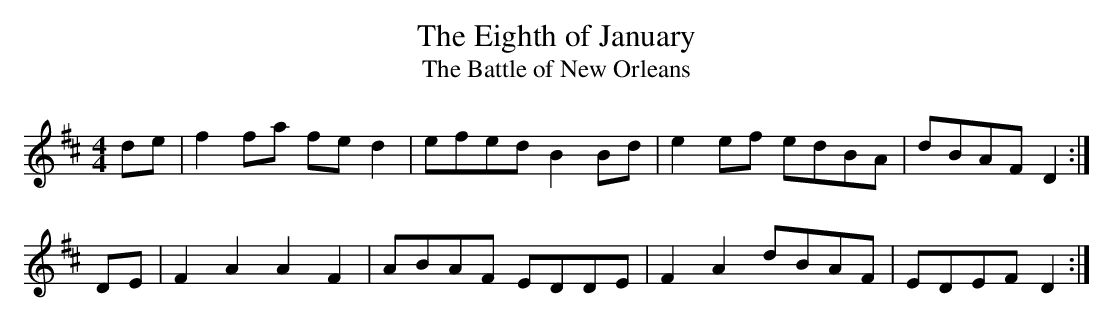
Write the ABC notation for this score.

X:1
T:Eighth of January, The
T:Battle of New Orleans, The
L:1/8
M:4/4
K:D
de | f2 fa fe d2 | efed B2 Bd | e2 ef edBA | dBAF D2 :|
DE | F2 A2 A2 F2 | ABAF EDDE  | F2 A2 dBAF | EDEF D2 :|]
